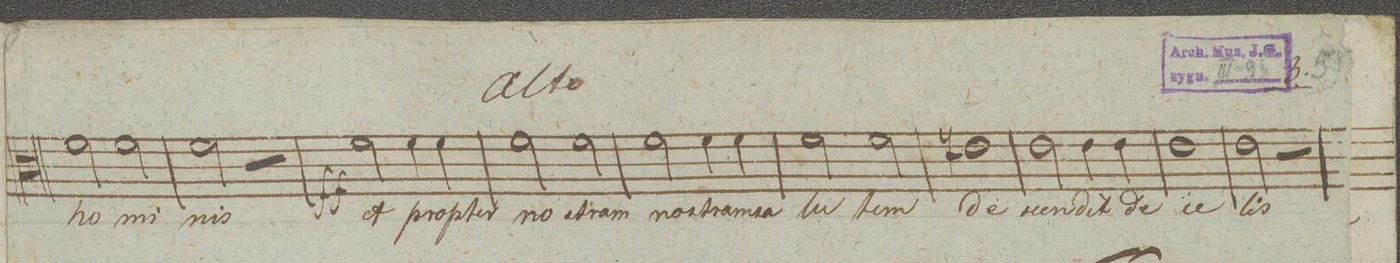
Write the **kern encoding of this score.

**kern	**text	**dynam
*I"Alto.	*	*
*clefC3	*	*
*k[]	*	*
*met(c|)	*	*
*M4/4	*	*
2f\	ho-	.
2f\	-mi-	.
=52	=52	=52
2f\	-nis	.
2r	.	.
=53	=53	=53
2f\	et	ff
4f\	prop-	.
4f\	-ter	.
=54	=54	=54
2f\	nos-	.
2f\	-tram	.
=55	=55	=55
2f\	nos-	.
4f\	-tram	.
4f\	sa-	.
=56	=56	=56
2f\	-lu-	.
2f\	-tem	.
=57	=57	=57
1en\	de-	.
=58	=58	=58
2e\	-scen-	.
4e\	-dit	.
4e\	de	.
=59	=59	=59
1e\	ce-	.
=60	=60	=60
2e\	-lis	.
2r	.	.
=61	=61	=61
*-	*-	*-
